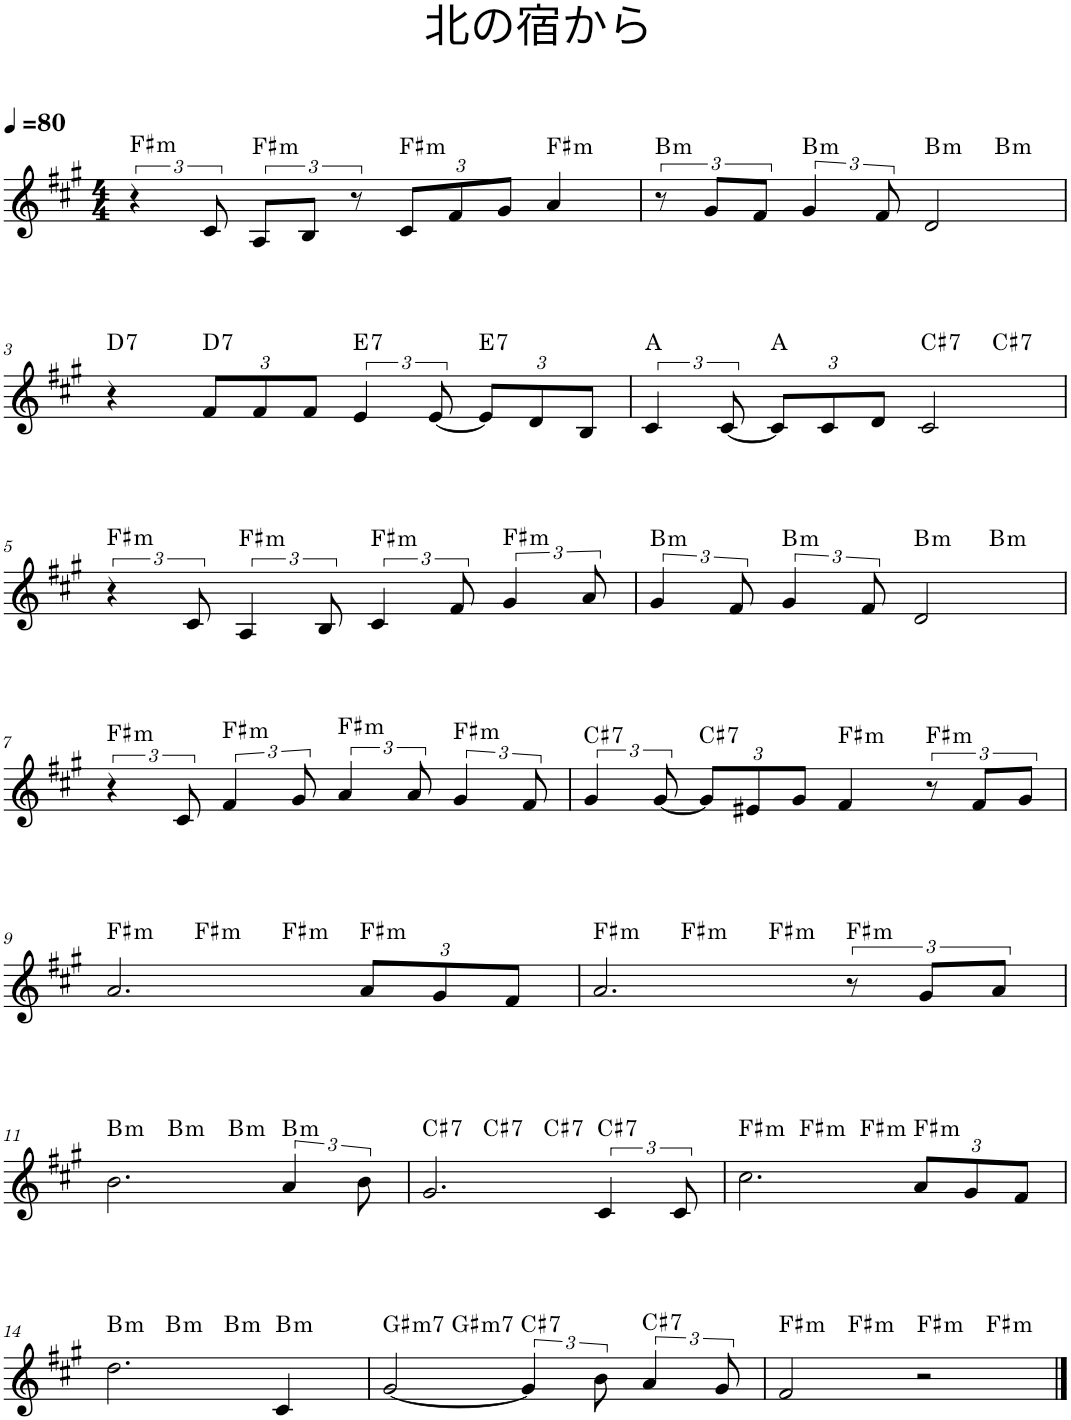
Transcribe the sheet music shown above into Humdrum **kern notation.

**kern	**harte
*part1	*part1
*staff1	*
*I"Piano	*
*I'Pno.	*
*clefG2	*
*k[f#c#g#]	*
*M4/4	*
*MM80	*
=1	=1
!	!LO:H:kt=m
6r	F#:min
12c#/	.
!	!LO:H:kt=m
12A/L	F#:min
12B/J	.
12r	.
*Xbrackettup	*
!	!LO:H:kt=m
12c#/L	F#:min
12f#/	.
12g#/J	.
!	!LO:H:kt=m
4a/	F#:min
=2	=2
*brackettup	*
!	!LO:H:kt=m
*^	*
12r	2.ryy	B:min
12g#/L	.	.
12f#/J	.	.
!	!	!LO:H:kt=m
6g#/	.	B:min
12f#/	.	.
!	!	!LO:H:kt=m
2d/	.	B:min
!	!	!LO:H:kt=m
.	4ryy	B:min
!!LO:LB:g=z	!!
=3	=3	=3
!	!	!LO:H:kt=7
*v	*v	*
4r	D:7
*Xbrackettup	*
!	!LO:H:kt=7
12f#/L	D:7
12f#/	.
12f#/J	.
*brackettup	*
!	!LO:H:kt=7
6e/	E:7
[12e/	.
*Xbrackettup	*
!	!LO:H:kt=7
12e/L]	E:7
12d/	.
12B/J	.
=4	=4
*brackettup	*
*^	*
6c#/	2.ryy	A:maj
[12c#/	.	.
*Xbrackettup	*	*
12c#/L]	.	A:maj
12c#/	.	.
12d/J	.	.
!	!	!LO:H:kt=7
2c#/	.	C#:7
!	!	!LO:H:kt=7
.	4ryy	C#:7
*v	*v	*
!!LO:LB:g=z
=5	=5
*brackettup	*
*^	*
!	!	!LO:H:kt=m
*v	*v	*
6r	F#:min
12c#/	.
!	!LO:H:kt=m
6A/	F#:min
12B/	.
!	!LO:H:kt=m
6c#/	F#:min
12f#/	.
!	!LO:H:kt=m
6g#/	F#:min
12a/	.
=6	=6
!	!LO:H:kt=m
*^	*
6g#/	2.ryy	B:min
12f#/	.	.
!	!	!LO:H:kt=m
6g#/	.	B:min
12f#/	.	.
!	!	!LO:H:kt=m
2d/	.	B:min
!	!	!LO:H:kt=m
.	4ryy	B:min
!!LO:LB:g=z	!!
=7	=7	=7
!	!	!LO:H:kt=m
*v	*v	*
6r	F#:min
12c#/	.
!	!LO:H:kt=m
6f#/	F#:min
12g#/	.
!	!LO:H:kt=m
6a/	F#:min
12a/	.
!	!LO:H:kt=m
6g#/	F#:min
12f#/	.
=8	=8
!	!LO:H:kt=7
6g#/	C#:7
[12g#/	.
*Xbrackettup	*
!	!LO:H:kt=7
12g#/L]	C#:7
12e#X/	.
12g#/J	.
!	!LO:H:kt=m
4f#/	F#:min
*brackettup	*
!	!LO:H:kt=m
12r	F#:min
12f#/L	.
12g#/J	.
!!LO:LB:g=z
=9	=9
!	!LO:H:kt=m
*^	*
*	*^	*
2.a/	4ryy	2ryy	F#:min
!	!	!	!LO:H:kt=m
.	2.ryy	.	F#:min
!	!	!	!LO:H:kt=m
.	.	2ryy	F#:min
*Xbrackettup	*	*	*
!	!	!	!LO:H:kt=m
12a/L	.	.	F#:min
12g#/	.	.	.
12f#/J	.	.	.
=10	=10	=10	=10
!	!	!	!LO:H:kt=m
2.a/	4ryy	2ryy	F#:min
!	!	!	!LO:H:kt=m
.	2.ryy	.	F#:min
!	!	!	!LO:H:kt=m
.	.	2ryy	F#:min
*brackettup	*	*	*
!	!	!	!LO:H:kt=m
12r	.	.	F#:min
12g#/L	.	.	.
12a/J	.	.	.
!!LO:LB:g=z	!!	!!
=11	=11	=11	=11
!	!	!	!LO:H:kt=m
2.b\	4ryy	2ryy	B:min
!	!	!	!LO:H:kt=m
.	2.ryy	.	B:min
!	!	!	!LO:H:kt=m
.	.	2ryy	B:min
!	!	!	!LO:H:kt=m
6a/	.	.	B:min
12b\	.	.	.
=12	=12	=12	=12
!	!	!	!LO:H:kt=7
2.g#/	4ryy	2ryy	C#:7
!	!	!	!LO:H:kt=7
.	2.ryy	.	C#:7
!	!	!	!LO:H:kt=7
.	.	2ryy	C#:7
!	!	!	!LO:H:kt=7
6c#/	.	.	C#:7
12c#/	.	.	.
=13	=13	=13	=13
!	!	!	!LO:H:kt=m
2.cc#\	4ryy	2ryy	F#:min
!	!	!	!LO:H:kt=m
.	2.ryy	.	F#:min
!	!	!	!LO:H:kt=m
.	.	2ryy	F#:min
*Xbrackettup	*	*	*
!	!	!	!LO:H:kt=m
12a/L	.	.	F#:min
12g#/	.	.	.
12f#/J	.	.	.
!!LO:LB:g=z	!!	!!
=14	=14	=14	=14
!	!	!	!LO:H:kt=m
2.dd\	4ryy	2ryy	B:min
!	!	!	!LO:H:kt=m
.	2.ryy	.	B:min
!	!	!	!LO:H:kt=m
.	.	2ryy	B:min
!	!	!	!LO:H:kt=m
4c#/	.	.	B:min
=15	=15	=15	=15
!	!	!	!LO:H:kt=m7
*	*v	*v	*
[2g#/	4ryy	G#:min7
!	!	!LO:H:kt=m7
.	2.ryy	G#:min7
*brackettup	*	*
!	!	!LO:H:kt=7
6g#/]	.	C#:7
12b\	.	.
!	!	!LO:H:kt=7
6a/	.	C#:7
12g#/	.	.
=16	=16	=16
!	!	!LO:H:kt=m
*	*^	*
2f#/	4ryy	2.ryy	F#:min
!	!	!	!LO:H:kt=m
.	2.ryy	.	F#:min
!	!	!	!LO:H:kt=m
2r	.	.	F#:min
!	!	!	!LO:H:kt=m
.	.	4ryy	F#:min
*v	*v	*v	*
==	==
*-	*-
